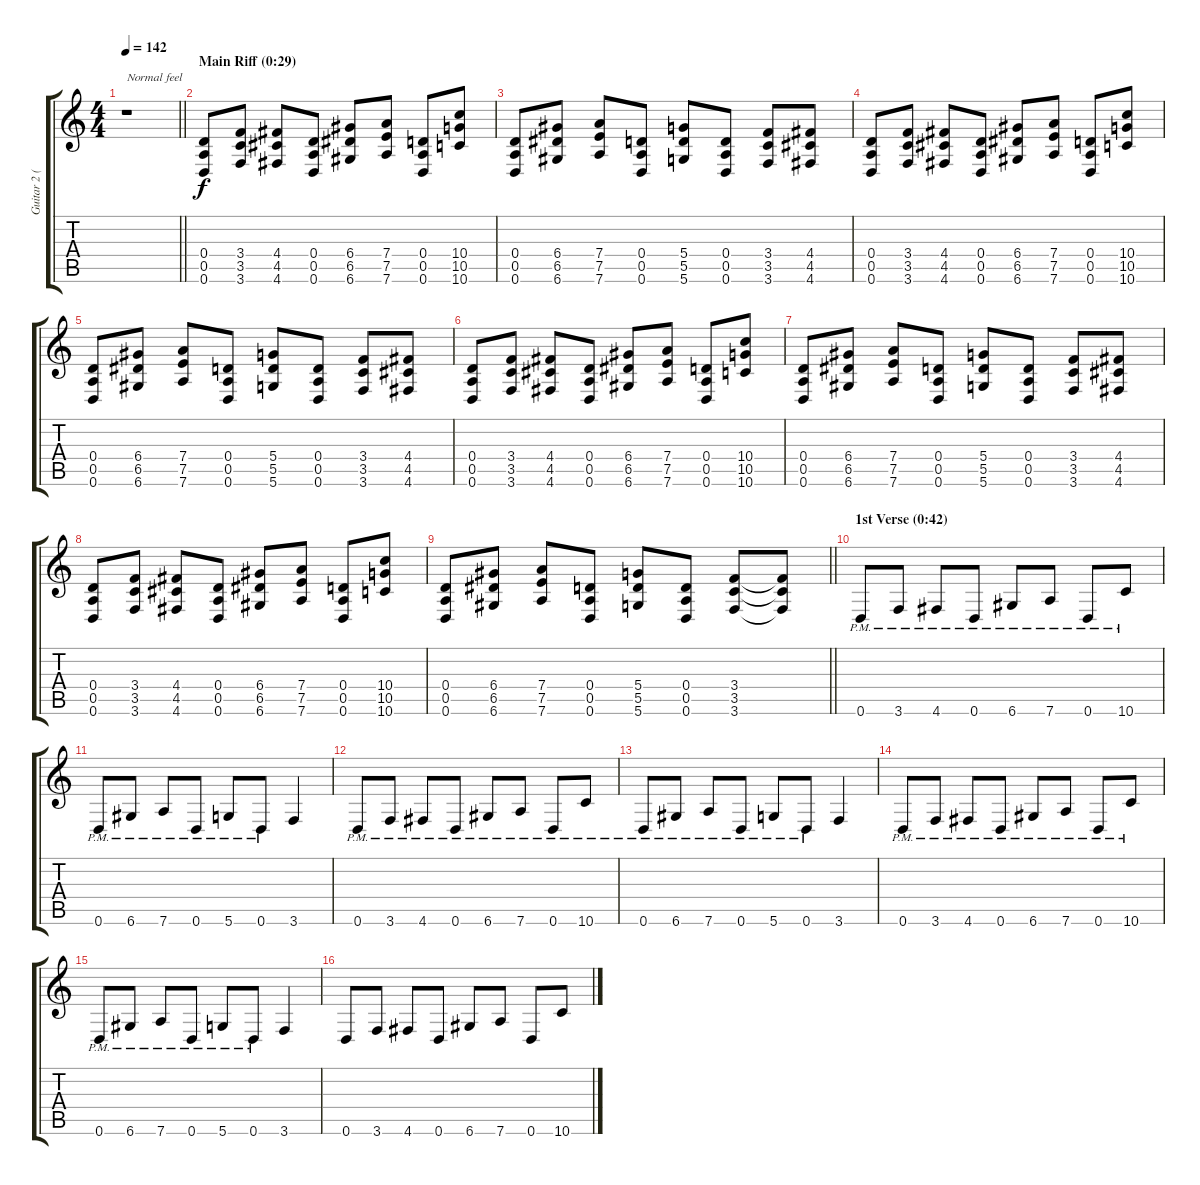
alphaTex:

\track ("Guitar 2 (Dave Kushner)" "Guitar 2 (") {instrument overdrivenguitar}
\staff {score tabs}
\tuning (E4 B3 G3 D3 A2 D2) {hide}
\ts (4 4)
\tempo 142
\clef g2
\barLineRight lightlight
\ks c
r.1{txt "Normal feel" dy f} |
\section ("" "Main Riff (0:29)")
(0.4 0.5 0.6).8 (3.4 3.5 3.6).8 (4.4 4.5 4.6).8 (0.4 0.5 0.6).8 (6.4 6.5 6.6).8 (7.4 7.5 7.6).8 (0.4 0.5 0.6).8 (10.4 10.5 10.6).8 |
(0.4 0.5 0.6).8 (6.4 6.5 6.6).8 (7.4 7.5 7.6).8 (0.4 0.5 0.6).8 (5.4 5.5 5.6).8 (0.4 0.5 0.6).8 (3.4 3.5 3.6).8 (4.4 4.5 4.6).8 |
(0.4 0.5 0.6).8 (3.4 3.5 3.6).8 (4.4 4.5 4.6).8 (0.4 0.5 0.6).8 (6.4 6.5 6.6).8 (7.4 7.5 7.6).8 (0.4 0.5 0.6).8 (10.4 10.5 10.6).8 |
(0.4 0.5 0.6).8 (6.4 6.5 6.6).8 (7.4 7.5 7.6).8 (0.4 0.5 0.6).8 (5.4 5.5 5.6).8 (0.4 0.5 0.6).8 (3.4 3.5 3.6).8 (4.4 4.5 4.6).8 |
(0.4 0.5 0.6).8 (3.4 3.5 3.6).8 (4.4 4.5 4.6).8 (0.4 0.5 0.6).8 (6.4 6.5 6.6).8 (7.4 7.5 7.6).8 (0.4 0.5 0.6).8 (10.4 10.5 10.6).8 |
(0.4 0.5 0.6).8 (6.4 6.5 6.6).8 (7.4 7.5 7.6).8 (0.4 0.5 0.6).8 (5.4 5.5 5.6).8 (0.4 0.5 0.6).8 (3.4 3.5 3.6).8 (4.4 4.5 4.6).8 |
(0.4 0.5 0.6).8 (3.4 3.5 3.6).8 (4.4 4.5 4.6).8 (0.4 0.5 0.6).8 (6.4 6.5 6.6).8 (7.4 7.5 7.6).8 (0.4 0.5 0.6).8 (10.4 10.5 10.6).8 |
\barLineRight lightlight
(0.4 0.5 0.6).8 (6.4 6.5 6.6).8 (7.4 7.5 7.6).8 (0.4 0.5 0.6).8 (5.4 5.5 5.6).8 (0.4 0.5 0.6).8 (3.4 3.5 3.6).8 (3.4{t} 3.5{t} 3.6{t}).8 |
\section ("" "1st Verse (0:42)")
0.6{pm}.8 3.6{pm}.8 4.6{pm}.8 0.6{pm}.8 6.6{pm}.8 7.6{pm}.8 0.6{pm}.8 10.6{pm}.8 |
0.6{pm}.8 6.6{pm}.8 7.6{pm}.8 0.6{pm}.8 5.6{pm}.8 0.6{pm}.8 3.6.4 |
0.6{pm}.8 3.6{pm}.8 4.6{pm}.8 0.6{pm}.8 6.6{pm}.8 7.6{pm}.8 0.6{pm}.8 10.6{pm}.8 |
0.6{pm}.8 6.6{pm}.8 7.6{pm}.8 0.6{pm}.8 5.6{pm}.8 0.6{pm}.8 3.6.4 |
0.6{pm}.8 3.6{pm}.8 4.6{pm}.8 0.6{pm}.8 6.6{pm}.8 7.6{pm}.8 0.6{pm}.8 10.6{pm}.8 |
0.6{pm}.8 6.6{pm}.8 7.6{pm}.8 0.6{pm}.8 5.6{pm}.8 0.6{pm}.8 3.6.4 |
0.6.8 3.6.8 4.6.8 0.6.8 6.6.8 7.6.8 0.6.8 10.6.8
